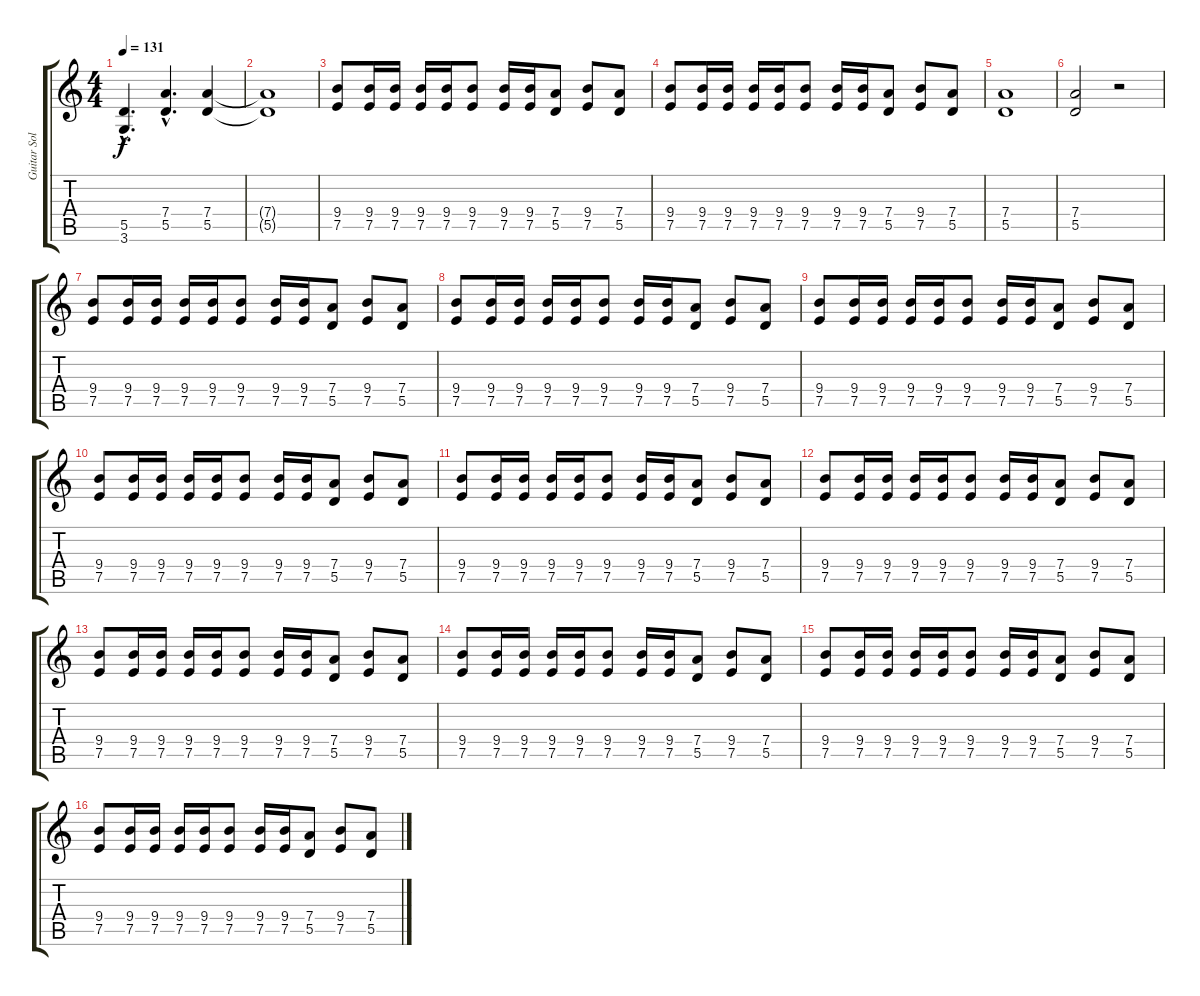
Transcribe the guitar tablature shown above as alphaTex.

\track ("Guitar Solo And Fills" "Guitar Sol") {instrument distortionguitar}
\staff {score tabs}
\tuning (E4 B3 G3 D3 A2 E2) {hide}
\ts (4 4)
\tempo 131
\clef g2
\ks c
(5.5{hac} 3.6{hac}).4{d dy f} (7.4{hac} 5.5{hac}).4{d} (7.4 5.5).4 |
(7.4{t} 5.5{t}).1 |
(9.4 7.5).8 (9.4 7.5).16 (9.4 7.5).16 (9.4 7.5).16 (9.4 7.5).16 (9.4 7.5).8 (9.4 7.5).16 (9.4 7.5).16 (7.4 5.5).8 (9.4 7.5).8 (7.4 5.5).8 |
(9.4 7.5).8 (9.4 7.5).16 (9.4 7.5).16 (9.4 7.5).16 (9.4 7.5).16 (9.4 7.5).8 (9.4 7.5).16 (9.4 7.5).16 (7.4 5.5).8 (9.4 7.5).8 (7.4 5.5).8 |
(7.4 5.5).1 |
(7.4 5.5).2 r.2 |
(9.4 7.5).8 (9.4 7.5).16 (9.4 7.5).16 (9.4 7.5).16 (9.4 7.5).16 (9.4 7.5).8 (9.4 7.5).16 (9.4 7.5).16 (7.4 5.5).8 (9.4 7.5).8 (7.4 5.5).8 |
(9.4 7.5).8 (9.4 7.5).16 (9.4 7.5).16 (9.4 7.5).16 (9.4 7.5).16 (9.4 7.5).8 (9.4 7.5).16 (9.4 7.5).16 (7.4 5.5).8 (9.4 7.5).8 (7.4 5.5).8 |
(9.4 7.5).8 (9.4 7.5).16 (9.4 7.5).16 (9.4 7.5).16 (9.4 7.5).16 (9.4 7.5).8 (9.4 7.5).16 (9.4 7.5).16 (7.4 5.5).8 (9.4 7.5).8 (7.4 5.5).8 |
(9.4 7.5).8 (9.4 7.5).16 (9.4 7.5).16 (9.4 7.5).16 (9.4 7.5).16 (9.4 7.5).8 (9.4 7.5).16 (9.4 7.5).16 (7.4 5.5).8 (9.4 7.5).8 (7.4 5.5).8 |
(9.4 7.5).8 (9.4 7.5).16 (9.4 7.5).16 (9.4 7.5).16 (9.4 7.5).16 (9.4 7.5).8 (9.4 7.5).16 (9.4 7.5).16 (7.4 5.5).8 (9.4 7.5).8 (7.4 5.5).8 |
(9.4 7.5).8 (9.4 7.5).16 (9.4 7.5).16 (9.4 7.5).16 (9.4 7.5).16 (9.4 7.5).8 (9.4 7.5).16 (9.4 7.5).16 (7.4 5.5).8 (9.4 7.5).8 (7.4 5.5).8 |
(9.4 7.5).8 (9.4 7.5).16 (9.4 7.5).16 (9.4 7.5).16 (9.4 7.5).16 (9.4 7.5).8 (9.4 7.5).16 (9.4 7.5).16 (7.4 5.5).8 (9.4 7.5).8 (7.4 5.5).8 |
(9.4 7.5).8 (9.4 7.5).16 (9.4 7.5).16 (9.4 7.5).16 (9.4 7.5).16 (9.4 7.5).8 (9.4 7.5).16 (9.4 7.5).16 (7.4 5.5).8 (9.4 7.5).8 (7.4 5.5).8 |
(9.4 7.5).8 (9.4 7.5).16 (9.4 7.5).16 (9.4 7.5).16 (9.4 7.5).16 (9.4 7.5).8 (9.4 7.5).16 (9.4 7.5).16 (7.4 5.5).8 (9.4 7.5).8 (7.4 5.5).8 |
(9.4 7.5).8 (9.4 7.5).16 (9.4 7.5).16 (9.4 7.5).16 (9.4 7.5).16 (9.4 7.5).8 (9.4 7.5).16 (9.4 7.5).16 (7.4 5.5).8 (9.4 7.5).8 (7.4 5.5).8
